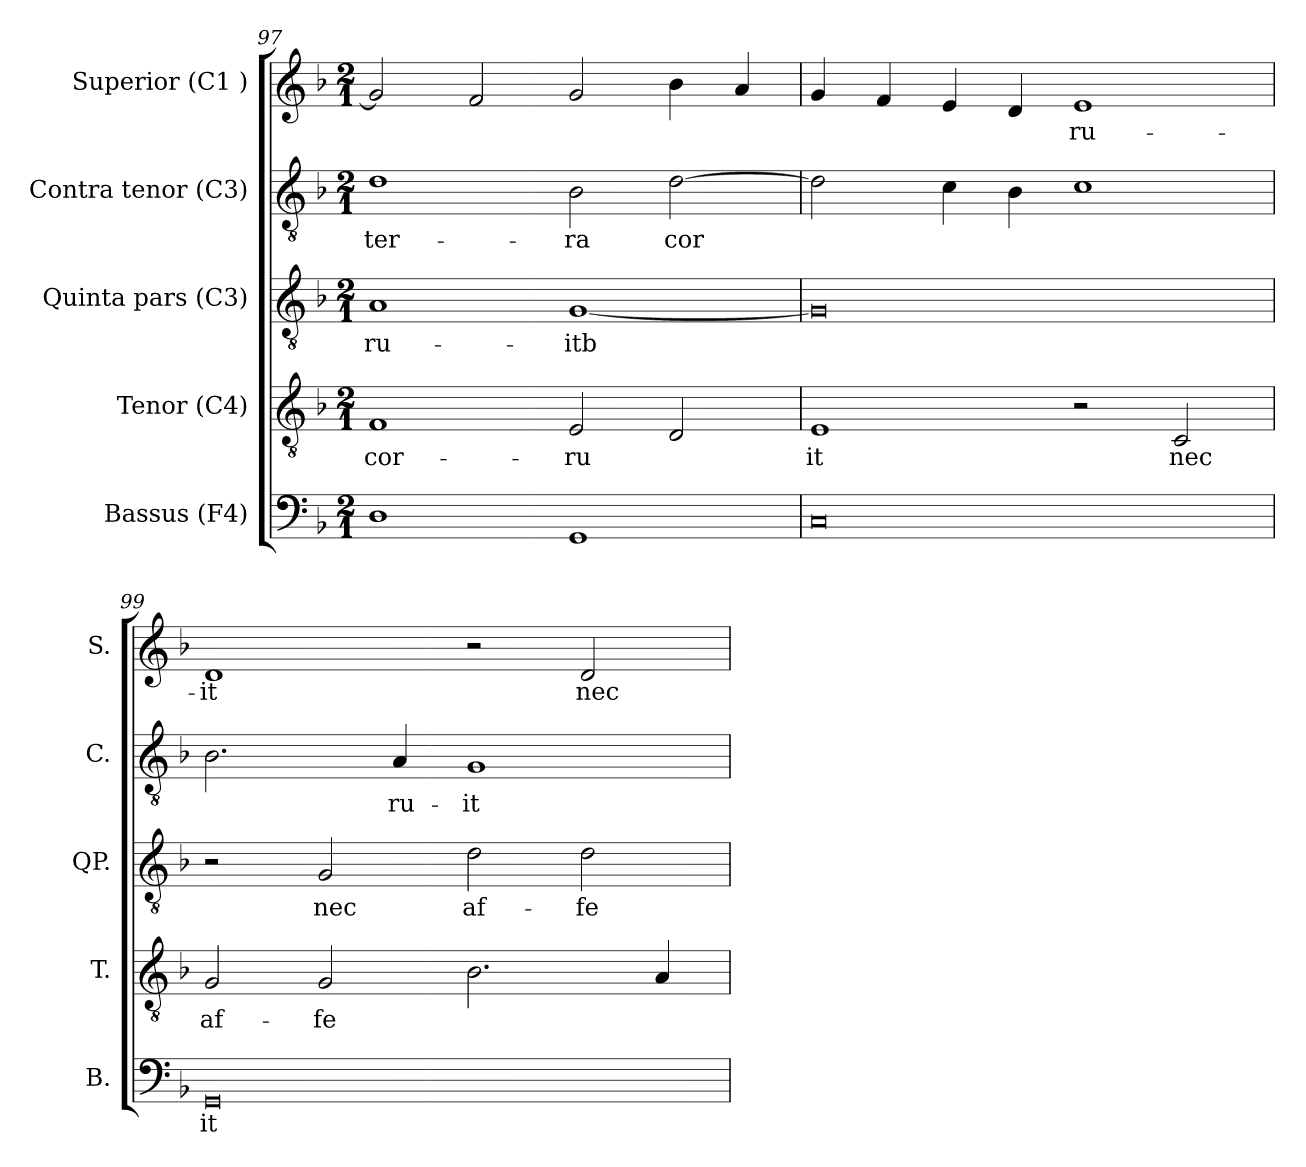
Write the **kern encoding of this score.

**kern	**text	**kern	**text	**kern	**text	**kern	**text	**kern	**text
*part5	*part5	*part4	*part4	*part3	*part3	*part2	*part2	*part1	*part1
*staff5	*staff5	*staff4	*staff4	*staff3	*staff3	*staff2	*staff2	*staff1	*staff1
*I"Bassus (F4)	*	*I"Tenor (C4)	*	*I"Quinta pars (C3)	*	*I"Contra tenor (C3)	*	*I"Superior (C1 )	*
*I'B.	*	*I'T.	*	*I'QP.	*	*I'C.	*	*I'S.	*
*clefF4	*	*clefGv2	*	*clefGv2	*	*clefGv2	*	*clefG2	*
*k[b-]	*	*k[b-]	*	*k[b-]	*	*k[b-]	*	*k[b-]	*
*F:	*	*F:	*	*F:	*	*F:	*	*F:	*
*M2/1	*	*M2/1	*	*M2/1	*	*M2/1	*	*M2/1	*
=97	=97	=97	=97	=97	=97	=97	=97	=97	=97
!	!LO:LY:b:cj	!	!LO:LY:b:rj	!	!LO:LY:b:cj	!	!LO:LY:b:rj	!	!LO:LY:b:rj
1D	--	1F	cor-	1A	-ru-	1d	ter-	2g/]	--
!	!	!	!	!	!	!	!	!	!LO:LY:b:rj
.	.	.	.	.	.	.	.	2f/	--
!	!LO:LY:b:cj	!	!LO:LY:b:rj	!	!LO:LY:b:cj	!	!LO:LY:b:rj	!	!LO:LY:b:rj
1GG	--	2E/	-ru-	[<1G	-itb	2B-\	-ra	2g/	--
!	!	!	!LO:LY:b:rj	!	!	!	!LO:LY:b:rj	!	!LO:LY:b:rj
.	.	2D/	--	.	.	[>2d\	cor-	4b-\	--
!	!	!	!	!	!	!	!	!	!LO:LY:b:rj
.	.	.	.	.	.	.	.	4a/	--
=98	=98	=98	=98	=98	=98	=98	=98	=98	=98
!	!LO:LY:b:cj	!	!LO:LY:b:rj	!	!LO:LY:b:cj	!	!LO:LY:b:rj	!	!LO:LY:b:rj
0C	--	1E	-it	0G]	.	2d\]	--	4g/	--
!	!	!	!	!	!	!	!	!	!LO:LY:b:rj
.	.	.	.	.	.	.	.	4f/	--
!	!	!	!	!	!	!	!LO:LY:b:rj	!	!LO:LY:b:rj
.	.	.	.	.	.	4c\	--	4e/	--
!	!	!	!	!	!	!	!LO:LY:b:rj	!	!LO:LY:b:rj
.	.	.	.	.	.	4B-\	--	4d/	--
!	!	!	!	!	!	!	!LO:LY:b:rj	!	!LO:LY:b:rj
.	.	2r	.	.	.	1c	--	1e	-ru-
!	!	!	!LO:LY:b:rj	!	!	!	!	!	!
.	.	2C/	nec	.	.	.	.	.	.
=99	=99	=99	=99	=99	=99	=99	=99	=99	=99
!	!LO:LY:b:cj	!	!LO:LY:b:rj	!	!	!	!LO:LY:b:rj	!	!LO:LY:b:rj
0GG	-it	2G/	af-	2r	.	2.B-\	--	1d	-it
!	!	!	!LO:LY:b:rj	!	!LO:LY:b:cj	!	!	!	!
.	.	2G/	-fe-	2G/	nec	.	.	.	.
!	!	!	!	!	!	!	!LO:LY:b:rj	!	!
.	.	.	.	.	.	4A/	-ru-	.	.
!	!	!	!LO:LY:b:rj	!	!LO:LY:b:cj	!	!LO:LY:b:rj	!	!
.	.	2.B-\	--	2d\	af-	1G	-it	2r	.
!	!	!	!	!	!LO:LY:b:cj	!	!	!	!LO:LY:b:rj
.	.	.	.	2d\	-fe-	.	.	2d/	nec
!	!	!	!LO:LY:b:rj	!	!	!	!	!	!
.	.	4A/	--	.	.	.	.	.	.
=	=	=	=	=	=	=	=	=	=
*-	*-	*-	*-	*-	*-	*-	*-	*-	*-
